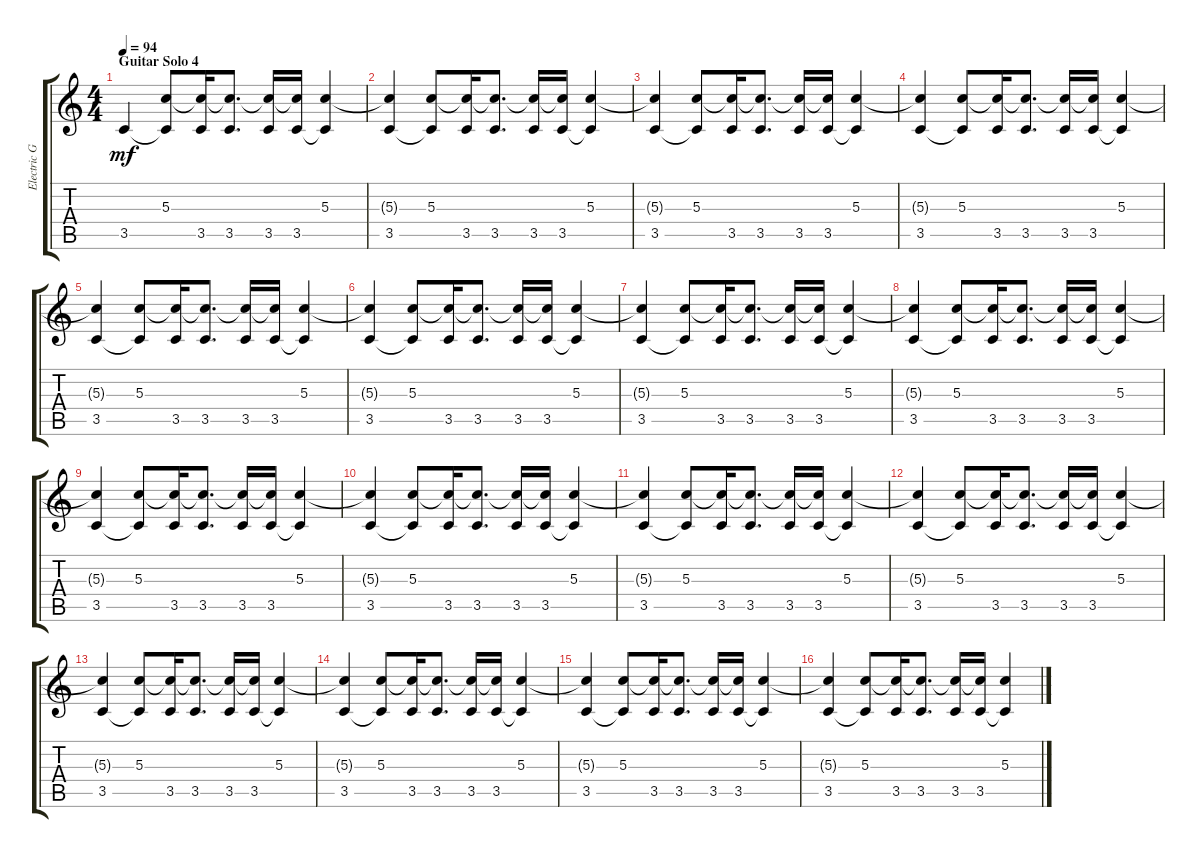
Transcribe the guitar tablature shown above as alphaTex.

\track ("Electric Guitar  (Rhythm)" "Electric G") {instrument overdrivenguitar}
\staff {score tabs}
\tuning (E4 B3 G3 D3 A2 E2) {hide}
\ts (4 4)
\section ("" "Guitar Solo 4")
\tempo 94
\clef g2
\ks c
3.5.4{dy mf} (5.3 3.5{t}).8 (5.3{t} 3.5).16 (5.3{t} 3.5).8{d} (5.3{t} 3.5).16 (5.3{t} 3.5).16 (5.3 3.5{t}).4 |
(5.3{t} 3.5).4 (5.3 3.5{t}).8 (5.3{t} 3.5).16 (5.3{t} 3.5).8{d} (5.3{t} 3.5).16 (5.3{t} 3.5).16 (5.3 3.5{t}).4 |
(5.3{t} 3.5).4 (5.3 3.5{t}).8 (5.3{t} 3.5).16 (5.3{t} 3.5).8{d} (5.3{t} 3.5).16 (5.3{t} 3.5).16 (5.3 3.5{t}).4 |
(5.3{t} 3.5).4 (5.3 3.5{t}).8 (5.3{t} 3.5).16 (5.3{t} 3.5).8{d} (5.3{t} 3.5).16 (5.3{t} 3.5).16 (5.3 3.5{t}).4 |
(5.3{t} 3.5).4 (5.3 3.5{t}).8 (5.3{t} 3.5).16 (5.3{t} 3.5).8{d} (5.3{t} 3.5).16 (5.3{t} 3.5).16 (5.3 3.5{t}).4 |
(5.3{t} 3.5).4 (5.3 3.5{t}).8 (5.3{t} 3.5).16 (5.3{t} 3.5).8{d} (5.3{t} 3.5).16 (5.3{t} 3.5).16 (5.3 3.5{t}).4 |
(5.3{t} 3.5).4 (5.3 3.5{t}).8 (5.3{t} 3.5).16 (5.3{t} 3.5).8{d} (5.3{t} 3.5).16 (5.3{t} 3.5).16 (5.3 3.5{t}).4 |
(5.3{t} 3.5).4 (5.3 3.5{t}).8 (5.3{t} 3.5).16 (5.3{t} 3.5).8{d} (5.3{t} 3.5).16 (5.3{t} 3.5).16 (5.3 3.5{t}).4 |
(5.3{t} 3.5).4 (5.3 3.5{t}).8 (5.3{t} 3.5).16 (5.3{t} 3.5).8{d} (5.3{t} 3.5).16 (5.3{t} 3.5).16 (5.3 3.5{t}).4 |
(5.3{t} 3.5).4 (5.3 3.5{t}).8 (5.3{t} 3.5).16 (5.3{t} 3.5).8{d} (5.3{t} 3.5).16 (5.3{t} 3.5).16 (5.3 3.5{t}).4 |
(5.3{t} 3.5).4 (5.3 3.5{t}).8 (5.3{t} 3.5).16 (5.3{t} 3.5).8{d} (5.3{t} 3.5).16 (5.3{t} 3.5).16 (5.3 3.5{t}).4 |
(5.3{t} 3.5).4 (5.3 3.5{t}).8 (5.3{t} 3.5).16 (5.3{t} 3.5).8{d} (5.3{t} 3.5).16 (5.3{t} 3.5).16 (5.3 3.5{t}).4 |
(5.3{t} 3.5).4 (5.3 3.5{t}).8 (5.3{t} 3.5).16 (5.3{t} 3.5).8{d} (5.3{t} 3.5).16 (5.3{t} 3.5).16 (5.3 3.5{t}).4 |
(5.3{t} 3.5).4 (5.3 3.5{t}).8 (5.3{t} 3.5).16 (5.3{t} 3.5).8{d} (5.3{t} 3.5).16 (5.3{t} 3.5).16 (5.3 3.5{t}).4 |
(5.3{t} 3.5).4 (5.3 3.5{t}).8 (5.3{t} 3.5).16 (5.3{t} 3.5).8{d} (5.3{t} 3.5).16 (5.3{t} 3.5).16 (5.3 3.5{t}).4 |
(5.3{t} 3.5).4 (5.3 3.5{t}).8 (5.3{t} 3.5).16 (5.3{t} 3.5).8{d} (5.3{t} 3.5).16 (5.3{t} 3.5).16 (5.3 3.5{t}).4
